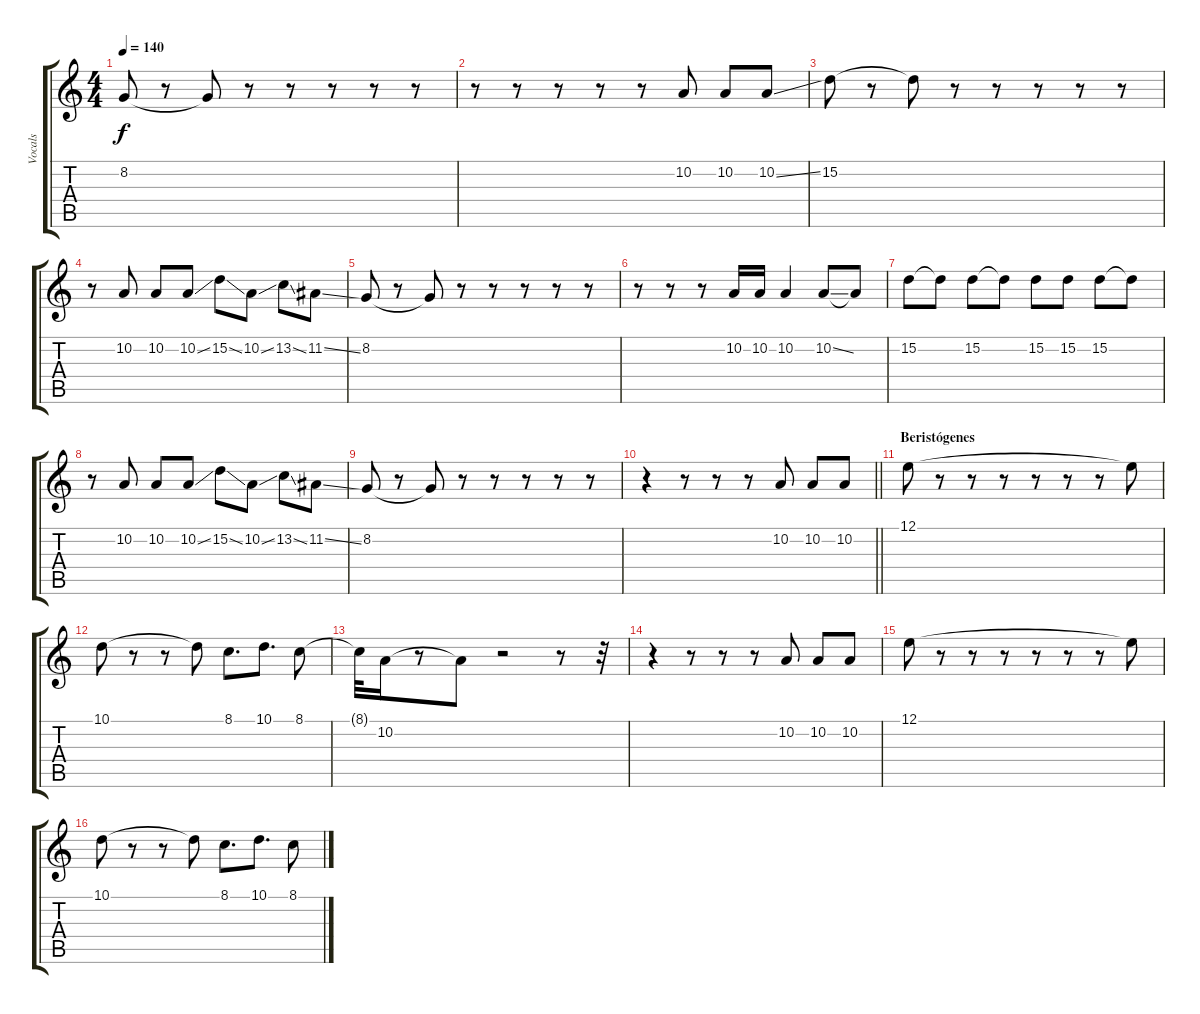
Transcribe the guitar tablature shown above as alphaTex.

\track ("Vocals" "Vocals") {instrument tangoaccordion}
\staff {score tabs}
\tuning (E4 B3 G3 D3 A2 E2) {hide}
\ts (4 4)
\tempo 140
\clef g2
\ks c
8.2.8{dy f} r.8 8.2{t}.8 r.8 r.8 r.8 r.8 r.8 |
r.8 r.8 r.8 r.8 r.8 10.2.8 10.2.8 10.2{ss}.8 |
15.2.8 r.8 15.2{t}.8 r.8 r.8 r.8 r.8 r.8 |
r.8 10.2.8 10.2.8 10.2{ss}.8 15.2{ss}.8 10.2{ss}.8 13.2{ss}.8 11.2{ss}.8 |
8.2.8 r.8 8.2{t}.8 r.8 r.8 r.8 r.8 r.8 |
r.8 r.8 r.8 10.2.16 10.2.16 10.2.4 10.2{ss}.8 10.2{t}.8 |
15.2.8 15.2{t}.8 15.2.8 15.2{t}.8 15.2.8 15.2.8 15.2.8 15.2{t}.8 |
r.8 10.2.8 10.2.8 10.2{ss}.8 15.2{ss}.8 10.2{ss}.8 13.2{ss}.8 11.2{ss}.8 |
8.2.8 r.8 8.2{t}.8 r.8 r.8 r.8 r.8 r.8 |
\barLineRight lightlight
r.4 r.8 r.8 r.8 10.2.8 10.2.8 10.2.8 |
\section ("" "Beristógenes")
12.1.8 r.8 r.8 r.8 r.8 r.8 r.8 12.1{t}.8 |
10.1.8 r.8 r.8 10.1{t}.8 8.1.8{d} 10.1.8{d} 8.1.8 |
8.1{t}.32 10.2.16 r.8 10.2{t}.8 r.2 r.8 r.32 |
r.4 r.8 r.8 r.8 10.2.8 10.2.8 10.2.8 |
12.1.8 r.8 r.8 r.8 r.8 r.8 r.8 12.1{t}.8 |
10.1.8 r.8 r.8 10.1{t}.8 8.1.8{d} 10.1.8{d} 8.1.8
